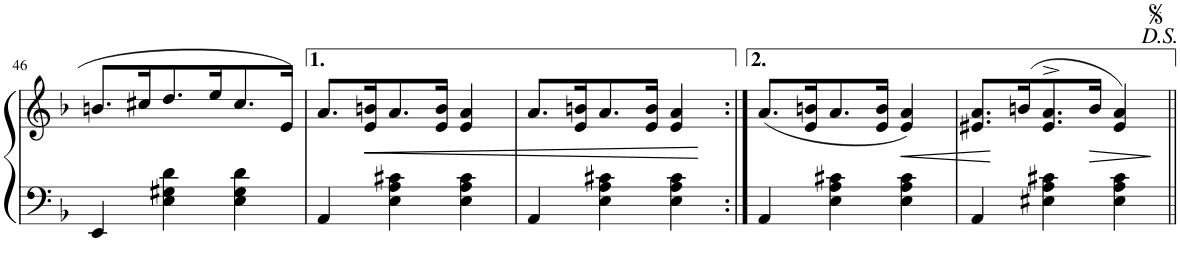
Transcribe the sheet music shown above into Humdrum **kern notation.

**kern	**kern	**dynam
*part1	*part1	*part1
*staff2	*staff1	*staff1/2
*I"Piano	*	*
*I'Pno.	*	*
!!LO:PB:g=z
*clefF4	*clefG2	*
*k[b-]	*k[b-]	*
*M3/4	*M3/4	*
=46	=46	=46
4EE/	8.bn/L	.
.	16cc#X/K	.
4E\ 4G#X\ 4d\	8.dd/	.
.	16ee/K	.
4E\ 4G#\ 4d\	8.cc#/	.
.	16e/Jk	.
=47	=47	=47
4AA/	8.a/L	.
!	!	!LO:HP:b
.	16e/ 16bn/K	<
4E\ 4A\ 4c#X\	8.a/	.
.	16e/ 16b/Jk	.
4E\ 4A\ 4c#\	4e/ 4a/	.
=48	=48	=48
4AA/	8.a/L	.
.	16e/ 16bn/K	.
4E\ 4A\ 4c#X\	8.a/	.
.	16e/ 16b/Jk	.
4E\ 4A\ 4c#\	4e/ 4a/	.
=49:|!	=49:|!	=49:|!
4AA/	(8.a/L	.
.	16e/ 16bn/K	.
4E\ 4A\ 4c#X\	8.a/	.
.	16e/ 16b/Jk	.
!	!	!LO:HP:b
4E\ 4A\ 4c#\	4e/ 4a/)	<
=50	=50	=50
4AA/	8.e#X/ 8.a/L	.
.	(>16bn/K	[
4E#X\ 4A\ 4c#X\	8.e#/^> 8.a/^>	.
.	16b/Jk	.
4E#\ 4A\ 4c#\	4e#/ 4a/)	.
.	.	[
!	!LO:TX:a:t=<i>D.S.</i>	!
!LO:TX:a:t=<i>D.S.</i>	!	!
=||	=||	=||
*-	*-	*-
